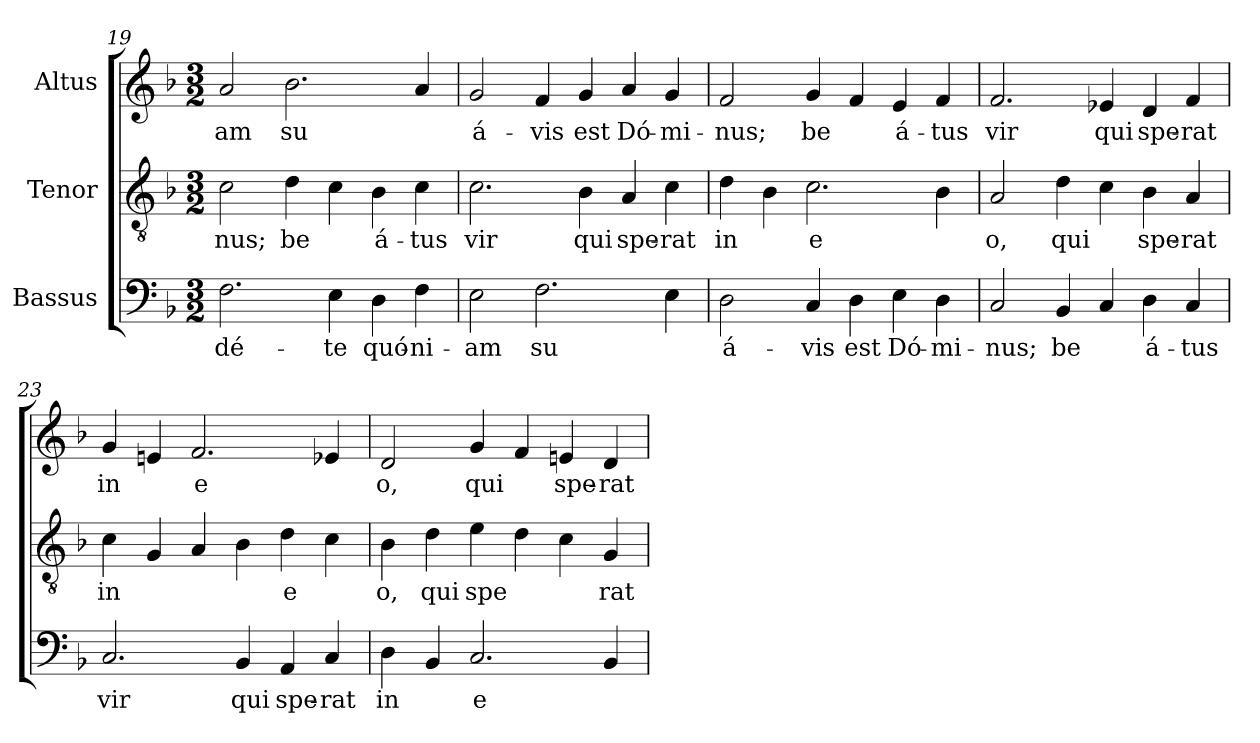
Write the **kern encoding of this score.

**kern	**text	**kern	**text	**kern	**text
*part3	*part3	*part2	*part2	*part1	*part1
*staff3	*staff3	*staff2	*staff2	*staff1	*staff1
*I"Bassus	*	*I"Tenor	*	*I"Altus	*
!!LO:LB:g=z
*clefF4	*	*clefGv2	*	*clefG2	*
*k[b-]	*	*k[b-]	*	*k[b-]	*
*F:	*	*F:	*	*F:	*
*M3/2	*	*M3/2	*	*M3/2	*
=19	=19	=19	=19	=19	=19
!	!LO:LY:b:cj	!	!LO:LY:b:cj	!	!LO:LY:b:cj
2.F\	-dé-	2c\	-nus;	2a/	-am
!	!	!	!LO:LY:b:cj	!	!LO:LY:b:cj
.	.	4d\	be-	2.b-\	su-
!	!LO:LY:b:cj	!	!LO:LY:b:cj	!	!
4E\	-te	4c\	--	.	.
!	!LO:LY:b:cj	!	!LO:LY:b:cj	!	!
4D\	quó-	4B-\	-á-	.	.
!	!LO:LY:b:cj	!	!LO:LY:b:cj	!	!LO:LY:b:cj
4F\	-ni-	4c\	-tus	4a/	--
=20	=20	=20	=20	=20	=20
!	!LO:LY:b:cj	!	!LO:LY:b:cj	!	!LO:LY:b:cj
2E\	-am	2.c\	vir	2g/	-á-
!	!LO:LY:b:cj	!	!	!	!LO:LY:b:cj
2.F\	su-	.	.	4f/	-vis
!	!	!	!LO:LY:b:cj	!	!LO:LY:b:cj
.	.	4B-\	qui	4g/	est
!	!	!	!LO:LY:b:cj	!	!LO:LY:b:cj
.	.	4A/	spe-	4a/	Dó-
!	!LO:LY:b:cj	!	!LO:LY:b:cj	!	!LO:LY:b:cj
4E\	--	4c\	-rat	4g/	-mi-
=21	=21	=21	=21	=21	=21
!	!LO:LY:b:cj	!	!LO:LY:b:cj	!	!LO:LY:b:cj
2D\	-á-	4d\	in	2f/	-nus;
!	!	!	!LO:LY:b:cj	!	!
.	.	4B-\	.	.	.
!	!LO:LY:b:cj	!	!LO:LY:b:cj	!	!LO:LY:b:cj
4C/	-vis	2.c\	e-	4g/	be-
!	!LO:LY:b:cj	!	!	!	!LO:LY:b:cj
4D\	est	.	.	4f/	--
!	!LO:LY:b:cj	!	!	!	!LO:LY:b:cj
4E\	Dó-	.	.	4e/	-á-
!	!LO:LY:b:cj	!	!LO:LY:b:cj	!	!LO:LY:b:cj
4D\	-mi-	4B-\	--	4f/	-tus
=22	=22	=22	=22	=22	=22
!	!LO:LY:b:cj	!	!LO:LY:b:cj	!	!LO:LY:b:cj
2C/	-nus;	2A/	-o,	2.f/	vir
!	!LO:LY:b:cj	!	!LO:LY:b:cj	!	!
4BB-/	be-	4d\	qui	.	.
!	!LO:LY:b:cj	!	!LO:LY:b:cj	!	!LO:LY:b:cj
4C/	--	4c\	.	4e-X/	qui
!	!LO:LY:b:cj	!	!LO:LY:b:cj	!	!LO:LY:b:cj
4D\	-á-	4B-\	spe-	4d/	spe-
!	!LO:LY:b:cj	!	!LO:LY:b:cj	!	!LO:LY:b:cj
4C/	-tus	4A/	-rat	4f/	-rat
!!LO:LB:g=z
=23	=23	=23	=23	=23	=23
!	!LO:LY:b:cj	!	!LO:LY:b:cj	!	!LO:LY:b:cj
2.C/	vir	4c\	in	4g/	in
!	!	!	!LO:LY:b:cj	!	!LO:LY:b:cj
.	.	4G/	.	4en/	.
!	!	!	!LO:LY:b:cj	!	!LO:LY:b:cj
.	.	4A/	.	2.f/	e-
!	!LO:LY:b:cj	!	!LO:LY:b:cj	!	!
4BB-/	qui	4B-\	.	.	.
!	!LO:LY:b:cj	!	!LO:LY:b:cj	!	!
4AA/	spe-	4d\	e-	.	.
!	!LO:LY:b:cj	!	!LO:LY:b:cj	!	!LO:LY:b:cj
4C/	-rat	4c\	--	4e-X/	--
=24	=24	=24	=24	=24	=24
!	!LO:LY:b:cj	!	!LO:LY:b:cj	!	!LO:LY:b:cj
4D\	in	4B-\	-o,	2d/	-o,
!	!LO:LY:b:cj	!	!LO:LY:b:cj	!	!
4BB-/	.	4d\	qui	.	.
!	!LO:LY:b:cj	!	!LO:LY:b:cj	!	!LO:LY:b:cj
2.C/	e-	4e\	spe-	4g/	qui
!	!	!	!LO:LY:b:cj	!	!LO:LY:b:cj
.	.	4d\	--	4f/	.
!	!	!	!LO:LY:b:cj	!	!LO:LY:b:cj
.	.	4c\	--	4en/	spe-
!	!LO:LY:b:cj	!	!LO:LY:b:cj	!	!LO:LY:b:cj
4BB-/	--	4G/	-rat	4d/	-rat
=	=	=	=	=	=
*-	*-	*-	*-	*-	*-
